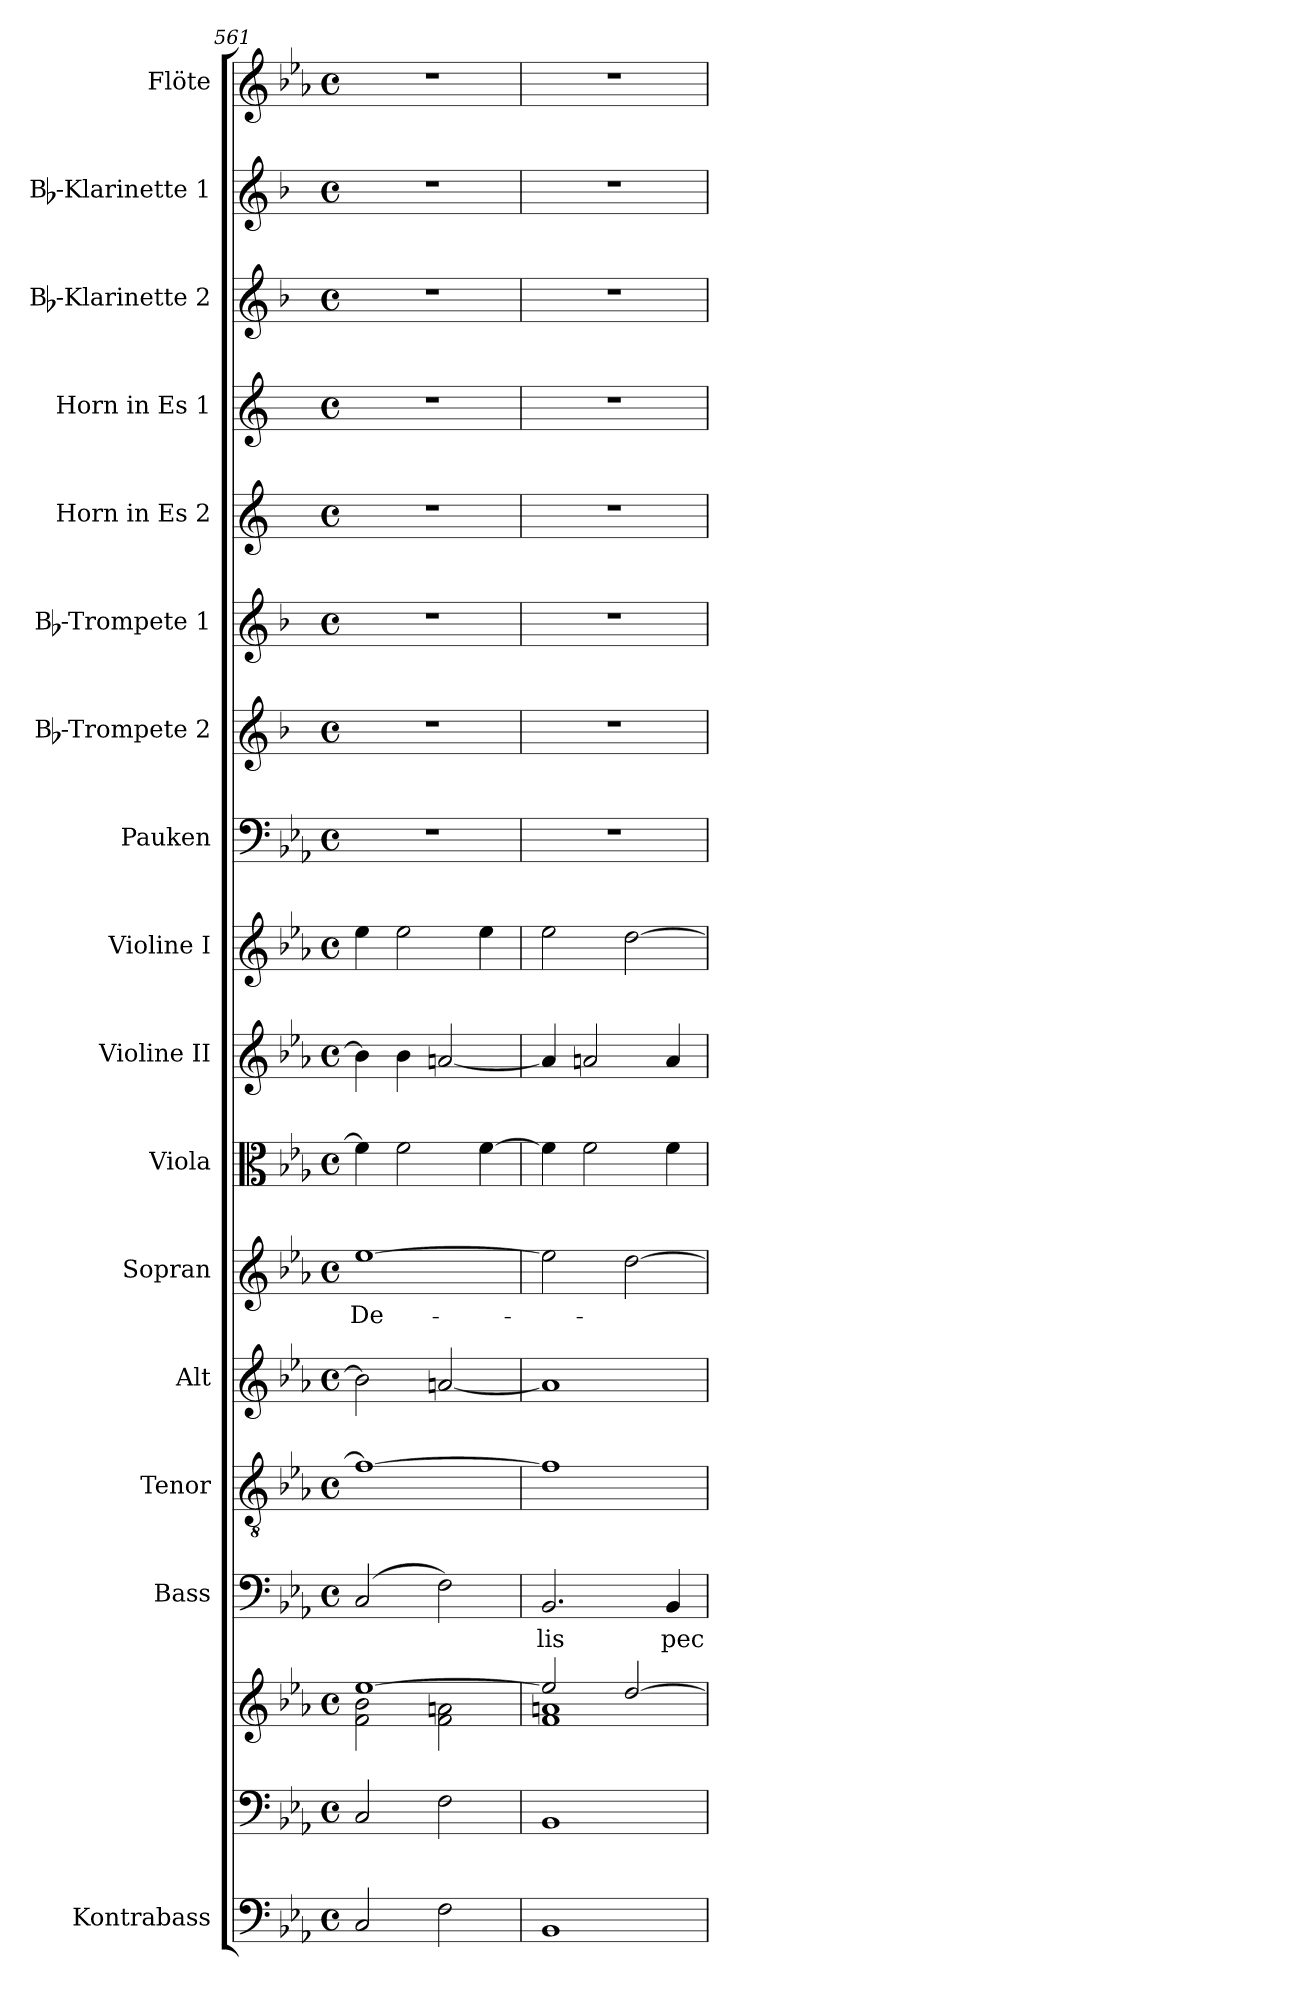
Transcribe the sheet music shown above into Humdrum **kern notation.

**kern	**kern	**kern	**kern	**text	**kern	**kern	**kern	**text	**kern	**kern	**kern	**kern	**kern	**kern	**kern	**kern	**kern	**kern	**kern
*part17	*part16	*part16	*part15	*part15	*part14	*part13	*part12	*part12	*part11	*part10	*part9	*part8	*part7	*part6	*part5	*part4	*part3	*part2	*part1
*staff18	*staff17	*staff16	*staff15	*staff15	*staff14	*staff13	*staff12	*staff12	*staff11	*staff10	*staff9	*staff8	*staff7	*staff6	*staff5	*staff4	*staff3	*staff2	*staff1
*I"Kontrabass	*	*	*I"Bass	*	*I"Tenor	*I"Alt	*I"Sopran	*	*I"Viola	*I"Violine II	*I"Violine I	*I"Pauken	*I"Bb-Trompete 2	*I"Bb-Trompete 1	*I"Horn in Es 2	*I"Horn in Es 1	*I"Bb-Klarinette 2	*I"Bb-Klarinette 1	*I"Flöte
*I'Kb.	*	*	*I'B.	*	*I'T.	*I'A.	*I'S.	*	*I'Vla.	*I'Vl. II	*I'Vl. I	*I'Pk.	*I'Bb Trp. 2	*I'Bb Trp. 1	*	*	*I'Bb Kl. 2	*I'Bb Kl. 1	*I'Fl.
*clefF4	*clefF4	*clefG2	*clefF4	*	*clefGv2	*clefG2	*clefG2	*	*clefC3	*clefG2	*clefG2	*clefF4	*clefG2	*clefG2	*clefG2	*clefG2	*clefG2	*clefG2	*clefG2
*ITrd7c12	*	*	*	*	*	*	*	*	*	*	*	*	*ITrd1c2	*ITrd1c2	*ITrd5c9	*ITrd5c9	*ITrd1c2	*ITrd1c2	*
*k[b-e-a-]	*k[b-e-a-]	*k[b-e-a-]	*k[b-e-a-]	*	*k[b-e-a-]	*k[b-e-a-]	*k[b-e-a-]	*	*k[b-e-a-]	*k[b-e-a-]	*k[b-e-a-]	*k[b-e-a-]	*k[b-e-a-]	*k[b-e-a-]	*k[b-e-a-]	*k[b-e-a-]	*k[b-e-a-]	*k[b-e-a-]	*k[b-e-a-]
*E-:	*E-:	*E-:	*E-:	*	*E-:	*E-:	*E-:	*	*E-:	*E-:	*E-:	*E-:	*E-:	*E-:	*E-:	*E-:	*E-:	*E-:	*E-:
*M4/4	*M4/4	*M4/4	*M4/4	*	*M4/4	*M4/4	*M4/4	*	*M4/4	*M4/4	*M4/4	*M4/4	*M4/4	*M4/4	*M4/4	*M4/4	*M4/4	*M4/4	*M4/4
*met(c)	*met(c)	*met(c)	*met(c)	*	*met(c)	*met(c)	*met(c)	*	*met(c)	*met(c)	*met(c)	*met(c)	*met(c)	*met(c)	*met(c)	*met(c)	*met(c)	*met(c)	*met(c)
=561	=561	=561	=561	=561	=561	=561	=561	=561	=561	=561	=561	=561	=561	=561	=561	=561	=561	=561	=561
*	*	*^	*	*	*	*	*	*	*	*	*	*	*	*	*	*	*	*	*
!	!	!	!	!	!	!	!	!	!LO:LY:b	!	!	!	!	!	!	!	!	!	!	!
2CC/	2C/	[>1ee-	2f\ 2b-\	(2C/	.	1f_	2b-\]	[1ee-	De-	4f\]	4b-\]	4ee-\	1r	1r	1r	1r	1r	1r	1r	1r
.	.	.	.	.	.	.	.	.	.	2f\	4b-\	2ee-\	.	.	.	.	.	.	.	.
2FF\	2F\	.	2f\ 2an\	2F\)	.	.	[2an/	.	.	.	[2an/	.	.	.	.	.	.	.	.	.
.	.	.	.	.	.	.	.	.	.	[4f\	.	4ee-\	.	.	.	.	.	.	.	.
=562	=562	=562	=562	=562	=562	=562	=562	=562	=562	=562	=562	=562	=562	=562	=562	=562	=562	=562	=562	=562
!	!	!	!	!	!LO:LY:b	!	!	!	!	!	!	!	!	!	!	!	!	!	!	!
1BBB-	1BB-	2ee-/]	1f 1an	2.BB-/	-lis	1f]	1a]	2ee-\]	.	4f\]	4a/]	2ee-\	1r	1r	1r	1r	1r	1r	1r	1r
.	.	.	.	.	.	.	.	.	.	2f\	2an/	.	.	.	.	.	.	.	.	.
.	.	[>2dd/	.	.	.	.	.	[2dd\	.	.	.	[2dd\	.	.	.	.	.	.	.	.
!	!	!	!	!	!LO:LY:b	!	!	!	!	!	!	!	!	!	!	!	!	!	!	!
.	.	.	.	4BB-/	pec-	.	.	.	.	4f\	4a/	.	.	.	.	.	.	.	.	.
*	*	*v	*v	*	*	*	*	*	*	*	*	*	*	*	*	*	*	*	*	*
=	=	=	=	=	=	=	=	=	=	=	=	=	=	=	=	=	=	=	=
*-	*-	*-	*-	*-	*-	*-	*-	*-	*-	*-	*-	*-	*-	*-	*-	*-	*-	*-	*-
